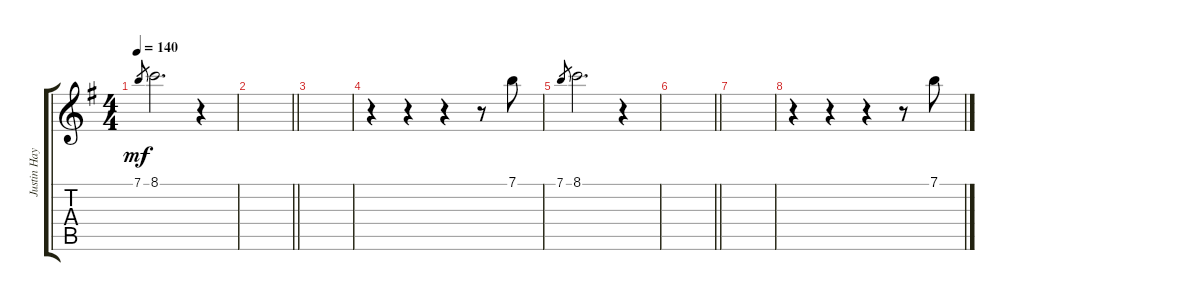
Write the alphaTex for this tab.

\track ("Justin Hayward" "Justin Hay") {instrument overdrivenguitar}
\staff {score tabs}
\tuning (E4 B3 G3 D3 A2 E2) {hide}
\ts (4 4)
\tempo 140
\clef g2
\ks g
7.1.8{gr dy mf} 8.1.2{d} r.4 |
\barLineRight lightlight
|
\section ("" "")
|
r.4 r.4 r.4 r.8 7.1.8 |
7.1.8{gr} 8.1.2{d} r.4 |
\barLineRight lightlight
|
\section ("" "")
|
r.4 r.4 r.4 r.8 7.1.8
